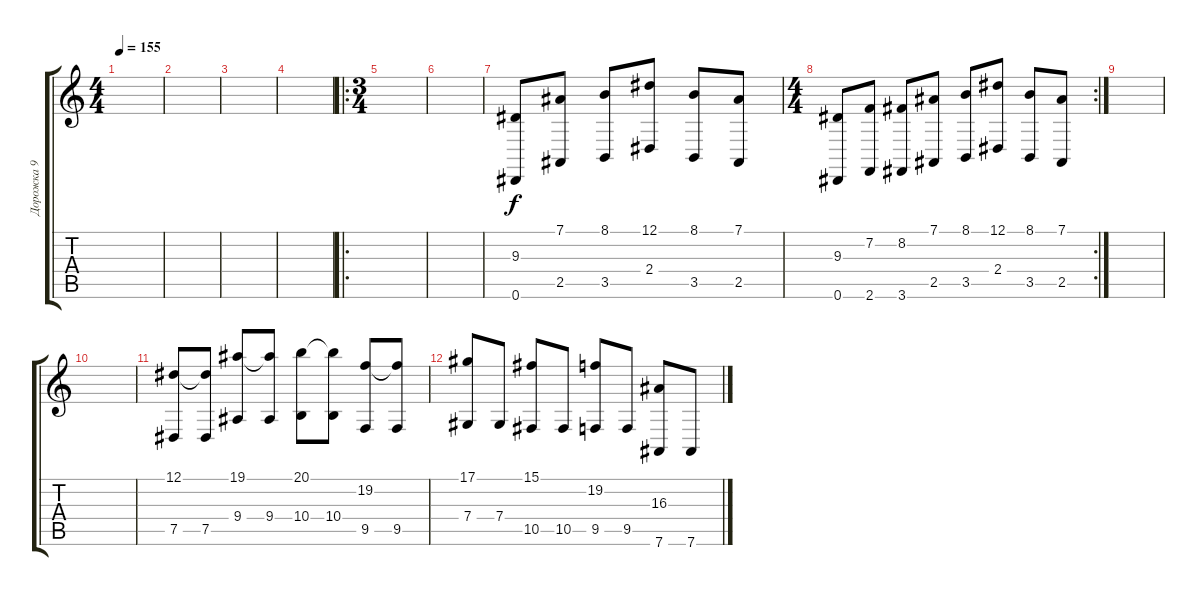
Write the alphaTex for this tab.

\track ("Дорожка 9" "Дорожка 9") {instrument harpsichord}
\staff {score tabs}
\tuning (Eb4 Bb3 Gb3 Db3 Ab2 Eb2) {hide}
\ts (4 4)
\tempo 155
\clef g2
\ks c
|
|
|
|
\ro
\ts (3 4)
|
|
(9.3 0.6).8 (7.1 2.5).8 (8.1 3.5).8 (12.1 2.4).8 (8.1 3.5).8 (7.1 2.5).8 |
\rc 2
\ts (4 4)
(9.3 0.6).8 (7.2 2.6).8 (8.2 3.6).8 (7.1 2.5).8 (8.1 3.5).8 (12.1 2.4).8 (8.1 3.5).8 (7.1 2.5).8 |
|
|
(12.1 7.5).8 (12.1{t} 7.5).8 (19.1 9.4).8 (19.1{t} 9.4).8 (20.1 10.4).8 (20.1{t} 10.4).8 (19.2 9.5).8 (19.2{t} 9.5).8 |
(17.1 7.4).8 7.4.8 (15.1 10.5).8 10.5.8 (19.2 9.5).8 9.5.8 (16.3 7.6).8 7.6.8
